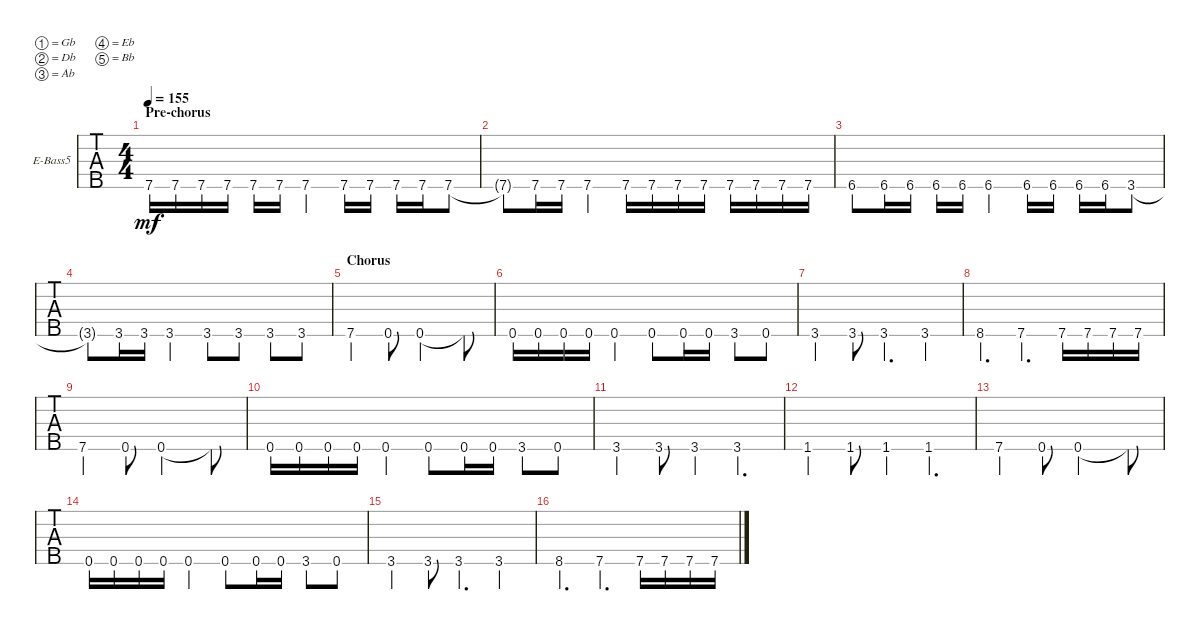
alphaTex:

\defaultSystemsLayout 4
\bracketExtendMode groupsimilarinstruments
\firstSystemTrackNameOrientation horizontal
\otherSystemsTrackNameOrientation horizontal
\track ("Pat Kavanagh" "E-Bass5") {instrument electricbassfinger}
\staff {tabs}
\tuning (Gb2 Db2 Ab1 Eb1 Bb0)
\ts (4 4)
\section ("" "Pre-chorus")
\tempo 155
\clef g2
\ks c
7.5.16{dy mf} 7.5.16 7.5.16 7.5.16 7.5.16 7.5.16 7.5.4 7.5.16 7.5.16 7.5.16 7.5.16 7.5.8 |
7.5{t}.8 7.5.16 7.5.16 7.5.4 7.5.16 7.5.16 7.5.16 7.5.16 7.5.16 7.5.16 7.5.16 7.5.16 |
6.5.8 6.5.16 6.5.16 6.5.16 6.5.16 6.5.4 6.5.16 6.5.16 6.5.16 6.5.16 3.5.8 |
3.5{t}.8 3.5.16 3.5.16 3.5.4 3.5.8 3.5.8 3.5.8 3.5.8 |
\section ("" "Chorus")
7.5.4 0.5.8 0.5.2 0.5{t}.8 |
0.5.16 0.5.16 0.5.16 0.5.16 0.5.4 0.5.8 0.5.16 0.5.16 3.5.8 0.5.8 |
3.5.4 3.5.8 3.5.4{d} 3.5.4 |
8.5.4{d} 7.5.4{d} 7.5.16 7.5.16 7.5.16 7.5.16 |
7.5.4 0.5.8 0.5.2 0.5{t}.8 |
0.5.16 0.5.16 0.5.16 0.5.16 0.5.4 0.5.8 0.5.16 0.5.16 3.5.8 0.5.8 |
3.5.4 3.5.8 3.5.4 3.5.4{d} |
1.5.4 1.5.8 1.5.4 1.5.4{d} |
7.5.4 0.5.8 0.5.2 0.5{t}.8 |
0.5.16 0.5.16 0.5.16 0.5.16 0.5.4 0.5.8 0.5.16 0.5.16 3.5.8 0.5.8 |
3.5.4 3.5.8 3.5.4{d} 3.5.4 |
8.5.4{d} 7.5.4{d} 7.5.16 7.5.16 7.5.16 7.5.16
